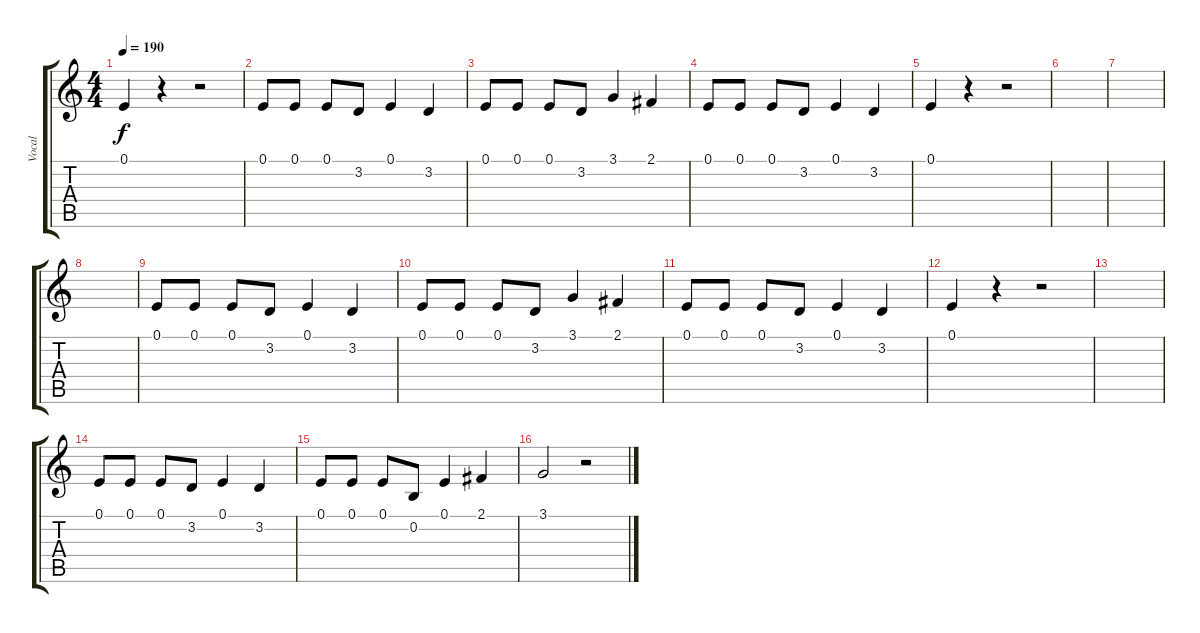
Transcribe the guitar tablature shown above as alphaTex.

\track ("Vocal" "Vocal") {instrument lead2sawtooth}
\staff {score tabs}
\tuning (E4 B3 G3 D3 A2 E2) {hide}
\ts (4 4)
\tempo 190
\clef g2
\ks c
0.1.4{dy f} r.4 r.2 |
0.1.8 0.1.8 0.1.8 3.2.8 0.1.4 3.2.4 |
0.1.8 0.1.8 0.1.8 3.2.8 3.1.4 2.1.4 |
0.1.8 0.1.8 0.1.8 3.2.8 0.1.4 3.2.4 |
0.1.4 r.4 r.2 |
|
|
|
0.1.8 0.1.8 0.1.8 3.2.8 0.1.4 3.2.4 |
0.1.8 0.1.8 0.1.8 3.2.8 3.1.4 2.1.4 |
0.1.8 0.1.8 0.1.8 3.2.8 0.1.4 3.2.4 |
0.1.4 r.4 r.2 |
|
0.1.8 0.1.8 0.1.8 3.2.8 0.1.4 3.2.4 |
0.1.8 0.1.8 0.1.8 0.2.8 0.1.4 2.1.4 |
3.1.2 r.2
